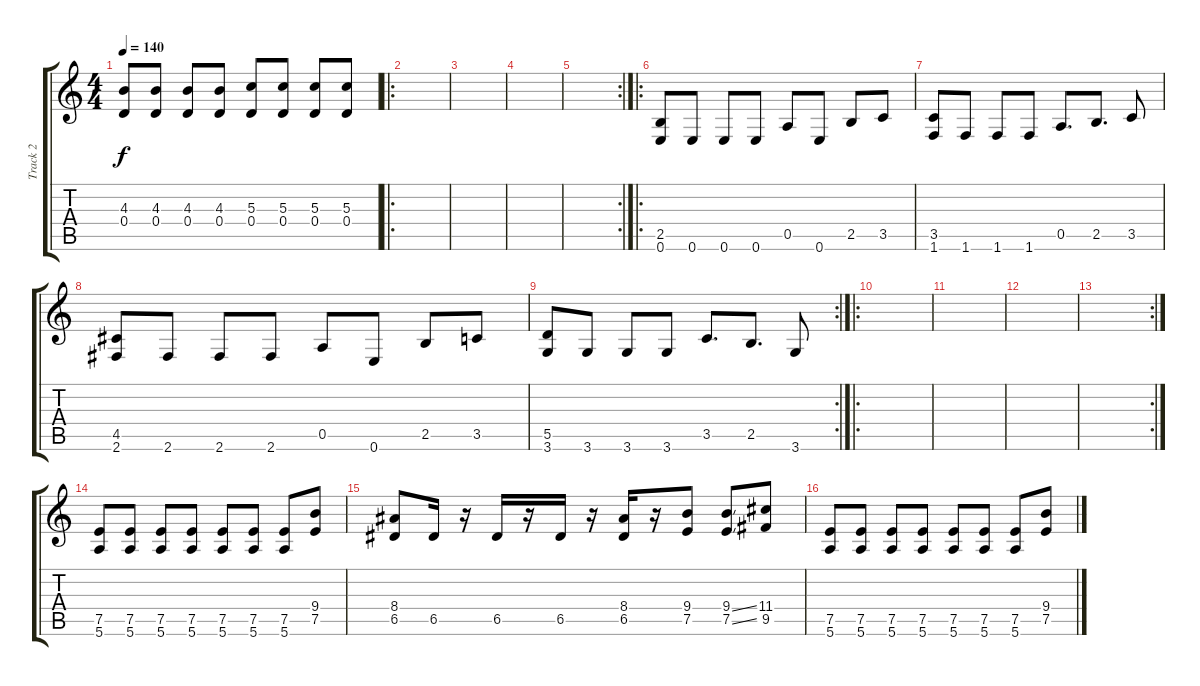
\track ("Track 2" "Track 2") {instrument acousticguitarsteel}
\staff {score tabs}
\tuning (E4 B3 G3 D3 A2 E2) {hide}
\ts (4 4)
\tempo 140
\clef g2
\ks c
(4.3 0.4).8{dy f} (4.3 0.4).8 (4.3 0.4).8 (4.3 0.4).8 (5.3 0.4).8 (5.3 0.4).8 (5.3 0.4).8 (5.3 0.4).8 |
\ro
|
|
|
\rc 2
|
\ro
(2.5 0.6).8 0.6.8 0.6.8 0.6.8 0.5.8 0.6.8 2.5.8 3.5.8 |
(3.5 1.6).8 1.6.8 1.6.8 1.6.8 0.5.8{d} 2.5.8{d} 3.5.8 |
(4.5 2.6).8 2.6.8 2.6.8 2.6.8 0.5.8 0.6.8 2.5.8 3.5.8 |
\rc 2
(5.5 3.6).8 3.6.8 3.6.8 3.6.8 3.5.8{d} 2.5.8{d} 3.6.8 |
\ro
|
|
|
\rc 2
|
(7.5 5.6).8 (7.5 5.6).8 (7.5 5.6).8 (7.5 5.6).8 (7.5 5.6).8 (7.5 5.6).8 (7.5 5.6).8 (9.4 7.5).8 |
(8.4 6.5).8 6.5.16 r.16 6.5.16 r.16 6.5.16 r.16 (8.4 6.5).16 r.16 (9.4 7.5).8 (9.4{ss} 7.5{ss}).8 (11.4 9.5).8 |
(7.5 5.6).8 (7.5 5.6).8 (7.5 5.6).8 (7.5 5.6).8 (7.5 5.6).8 (7.5 5.6).8 (7.5 5.6).8 (9.4 7.5).8
